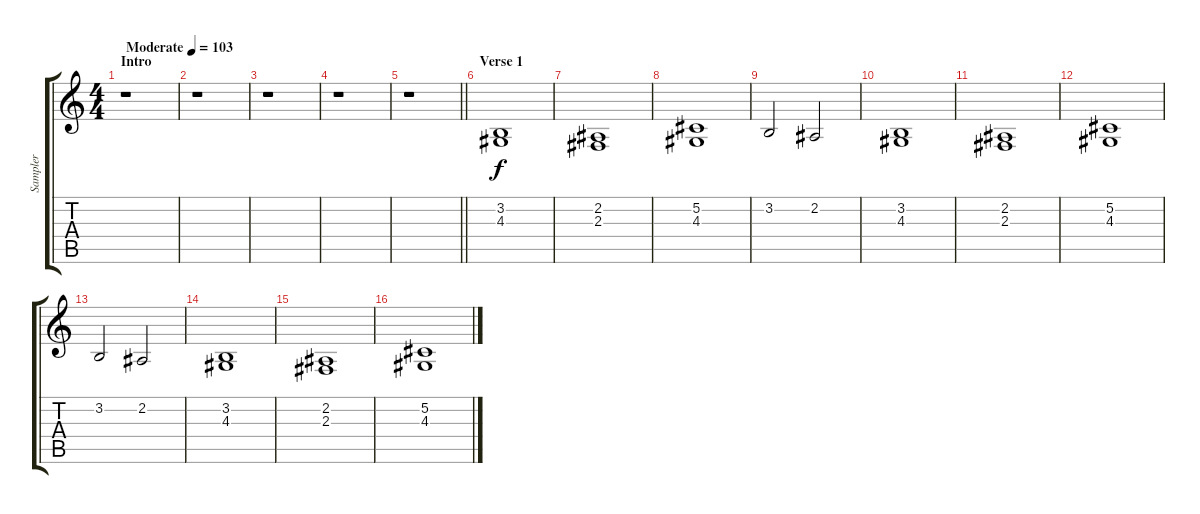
\track ("Sampler" "Sampler") {instrument pad2warm}
\staff {score tabs}
\tuning (Db4 Ab3 E3 B2 Gb2 Db2) {hide}
\ts (4 4)
\section ("" "Intro")
\tempo (103 "Moderate")
\clef g2
\ks c
r.1{dy f instrument pad2warm} |
r.1 |
r.1 |
r.1 |
\barLineRight lightlight
r.1 |
\section ("" "Verse 1")
(3.2 4.3).1 |
(2.2 2.3).1 |
(5.2 4.3).1 |
3.2.2 2.2.2 |
(3.2 4.3).1 |
(2.2 2.3).1 |
(5.2 4.3).1 |
3.2.2 2.2.2 |
(3.2 4.3).1 |
(2.2 2.3).1 |
(5.2 4.3).1
